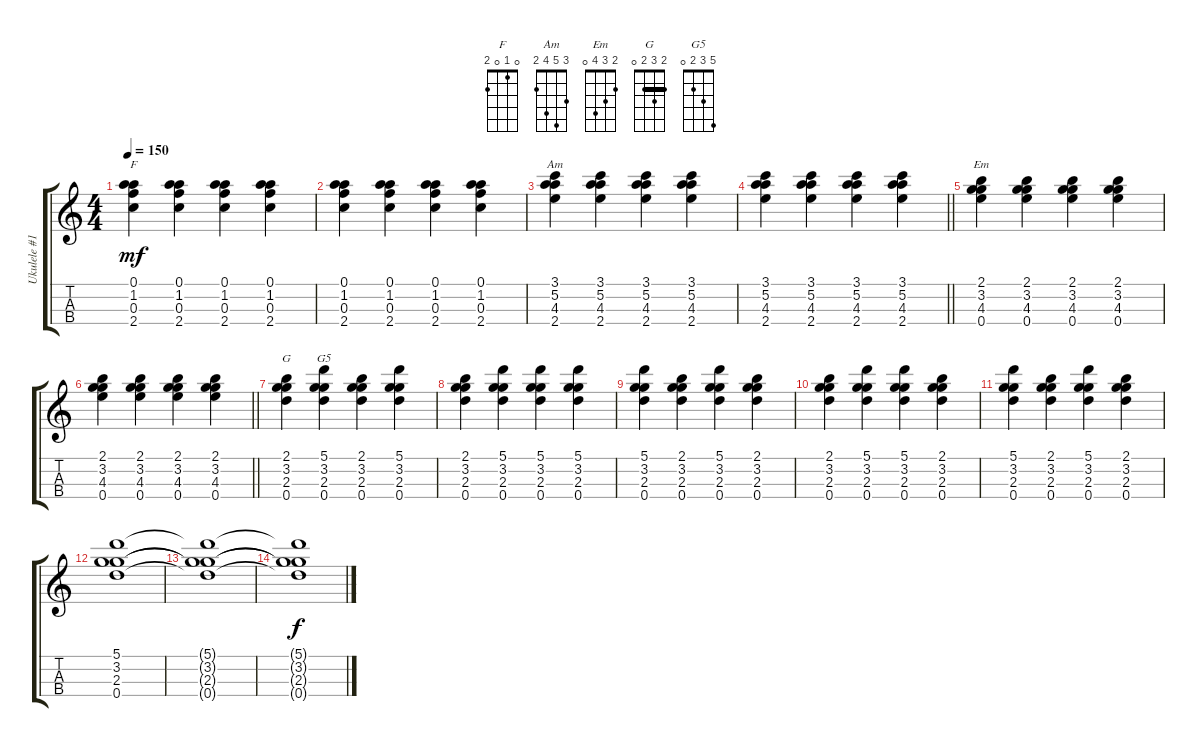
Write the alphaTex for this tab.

\track ("Ukulele #1" "Ukulele #1") {instrument acousticguitarnylon}
\staff {score tabs}
\tuning (A4 E4 C4 G4) {hide}
\chord ("F" 0 1 0 2)
\chord ("Am" 3 5 4 2)
\chord ("Em" 2 3 4 0)
\chord ("G" 2 3 2 0) {barre 2}
\chord ("G5" 5 3 2 0)
\ts (4 4)
\tempo 150
\clef g2
\ks c
(0.1 1.2 0.3 2.4).4{ch "F" dy mf} (0.1 1.2 0.3 2.4).4 (0.1 1.2 0.3 2.4).4 (0.1 1.2 0.3 2.4).4 |
(0.1 1.2 0.3 2.4).4 (0.1 1.2 0.3 2.4).4 (0.1 1.2 0.3 2.4).4 (0.1 1.2 0.3 2.4).4 |
(3.1 5.2 4.3 2.4).4{ch "Am"} (3.1 5.2 4.3 2.4).4 (3.1 5.2 4.3 2.4).4 (3.1 5.2 4.3 2.4).4 |
\barLineRight lightlight
(3.1 5.2 4.3 2.4).4 (3.1 5.2 4.3 2.4).4 (3.1 5.2 4.3 2.4).4 (3.1 5.2 4.3 2.4).4 |
(2.1 3.2 4.3 0.4).4{ch "Em"} (2.1 3.2 4.3 0.4).4 (2.1 3.2 4.3 0.4).4 (2.1 3.2 4.3 0.4).4 |
\barLineRight lightlight
(2.1 3.2 4.3 0.4).4 (2.1 3.2 4.3 0.4).4 (2.1 3.2 4.3 0.4).4 (2.1 3.2 4.3 0.4).4 |
(2.1 3.2 2.3 0.4).4{ch "G"} (5.1 3.2 2.3 0.4).4{ch "G5"} (2.1 3.2 2.3 0.4).4 (5.1 3.2 2.3 0.4).4 |
(2.1 3.2 2.3 0.4).4 (5.1 3.2 2.3 0.4).4 (5.1 3.2 2.3 0.4).4 (5.1 3.2 2.3 0.4).4 |
(5.1 3.2 2.3 0.4).4 (2.1 3.2 2.3 0.4).4 (5.1 3.2 2.3 0.4).4 (2.1 3.2 2.3 0.4).4 |
(2.1 3.2 2.3 0.4).4 (5.1 3.2 2.3 0.4).4 (5.1 3.2 2.3 0.4).4 (2.1 3.2 2.3 0.4).4 |
(5.1 3.2 2.3 0.4).4 (2.1 3.2 2.3 0.4).4 (5.1 3.2 2.3 0.4).4 (2.1 3.2 2.3 0.4).4 |
(5.1 3.2 2.3 0.4).1 |
(5.1{t} 3.2{t} 2.3{t} 0.4{t}).1 |
(5.1{t} 3.2{t} 2.3{t} 0.4{t}).1{dy f}
